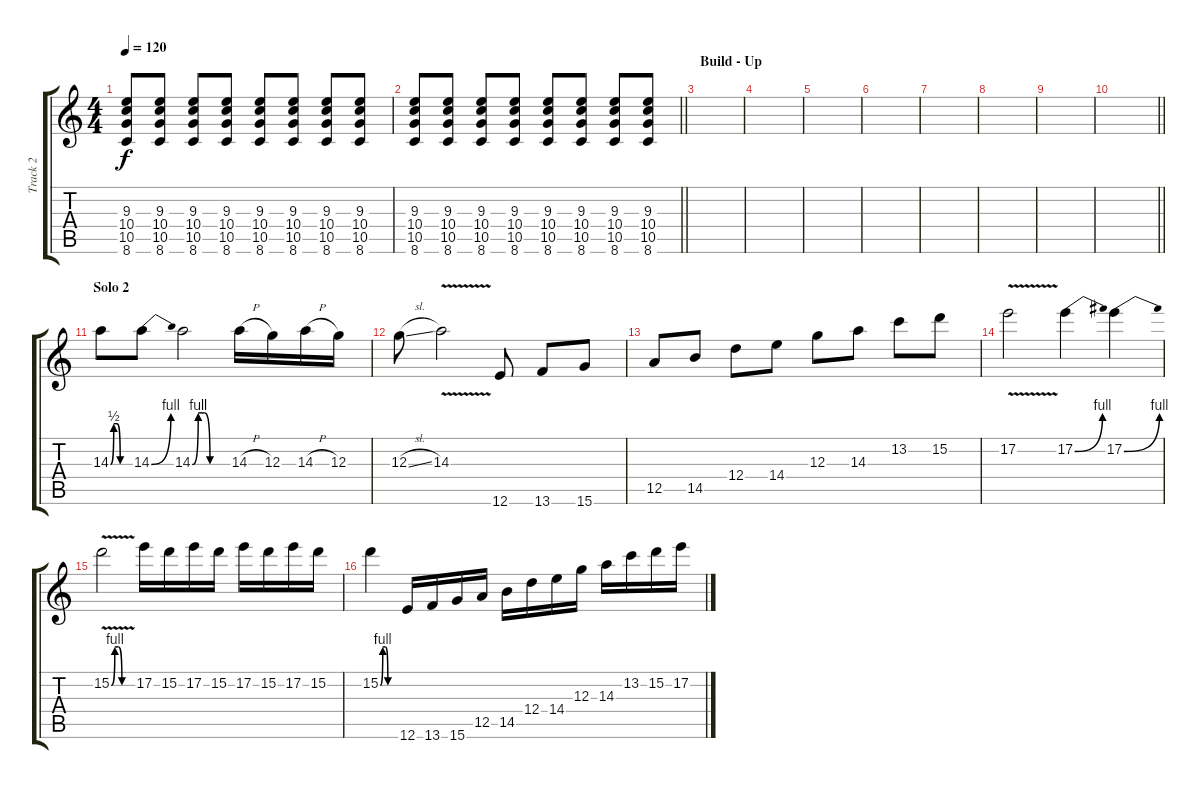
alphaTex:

\track ("Track 2" "Track 2") {instrument overdrivenguitar}
\staff {score tabs}
\tuning (E4 B3 G3 D3 A2 E2) {hide}
\ts (4 4)
\tempo 120
\clef g2
\ks c
(9.3 10.4 10.5 8.6).8{dy f} (9.3 10.4 10.5 8.6).8 (9.3 10.4 10.5 8.6).8 (9.3 10.4 10.5 8.6).8 (9.3 10.4 10.5 8.6).8 (9.3 10.4 10.5 8.6).8 (9.3 10.4 10.5 8.6).8 (9.3 10.4 10.5 8.6).8 |
\barLineRight lightlight
(9.3 10.4 10.5 8.6).8 (9.3 10.4 10.5 8.6).8 (9.3 10.4 10.5 8.6).8 (9.3 10.4 10.5 8.6).8 (9.3 10.4 10.5 8.6).8 (9.3 10.4 10.5 8.6).8 (9.3 10.4 10.5 8.6).8 (9.3 10.4 10.5 8.6).8 |
\section ("" "Build - Up")
|
|
|
|
|
|
|
\barLineRight lightlight
|
\section ("" "Solo 2")
14.3{be (custom 0 0 10 2 20 2 30 0 60 0)}.8 14.3{be (bend 0 0 60 4)}.8 14.3{be (custom 0 0 10 4 20 4 30 0 60 0)}.2 14.3{h}.16 12.3.16 14.3{h}.16 12.3.16 |
12.3{sl}.8 14.3{v}.2 12.6.8 13.6.8 15.6.8 |
12.5.8 14.5.8 12.4.8 14.4.8 12.3.8 14.3.8 13.2.8 15.2.8 |
17.2{v}.2 17.2{be (bend 0 0 60 4)}.4 17.2{be (bend 0 0 60 4)}.4 |
15.2{be (custom 0 0 10 4 20 4 30 0 60 0) v}.2 17.2.16 15.2.16 17.2.16 15.2.16 17.2.16 15.2.16 17.2.16 15.2.16 |
15.2{be (custom 0 0 10 4 20 4 30 0 60 0)}.4 12.6.16 13.6.16 15.6.16 12.5.16 14.5.16 12.4.16 14.4.16 12.3.16 14.3.16 13.2.16 15.2.16 17.2.16
